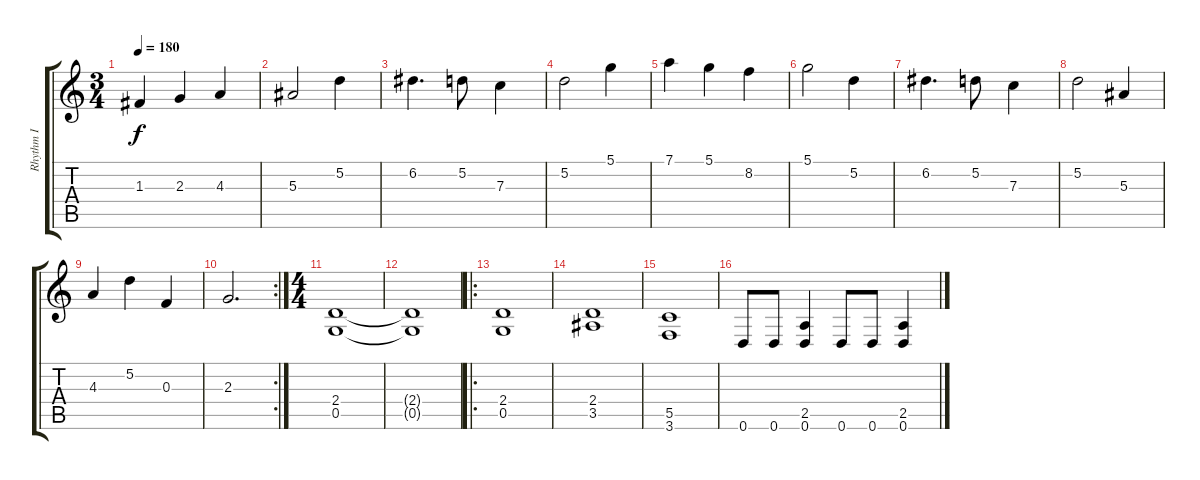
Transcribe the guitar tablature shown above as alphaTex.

\track ("Rhythm I" "Rhythm I") {instrument distortionguitar}
\staff {score tabs}
\tuning (D4 A3 F3 C3 G2 D2) {hide}
\ts (3 4)
\tempo 180
\clef g2
\ks c
1.3.4{dy f} 2.3.4 4.3.4 |
5.3.2 5.2.4 |
6.2.4{d} 5.2.8 7.3.4 |
5.2.2 5.1.4 |
7.1.4 5.1.4 8.2.4 |
5.1.2 5.2.4 |
6.2.4{d} 5.2.8 7.3.4 |
5.2.2 5.3.4 |
4.3.4 5.2.4 0.3.4 |
\rc 2
2.3.2{d} |
\ts (4 4)
(2.4 0.5).1 |
(2.4{t} 0.5{t}).1 |
\ro
(2.4 0.5).1 |
(2.4 3.5).1 |
(5.5 3.6).1 |
0.6.8 0.6.8 (2.5 0.6).4 0.6.8 0.6.8 (2.5 0.6).4
